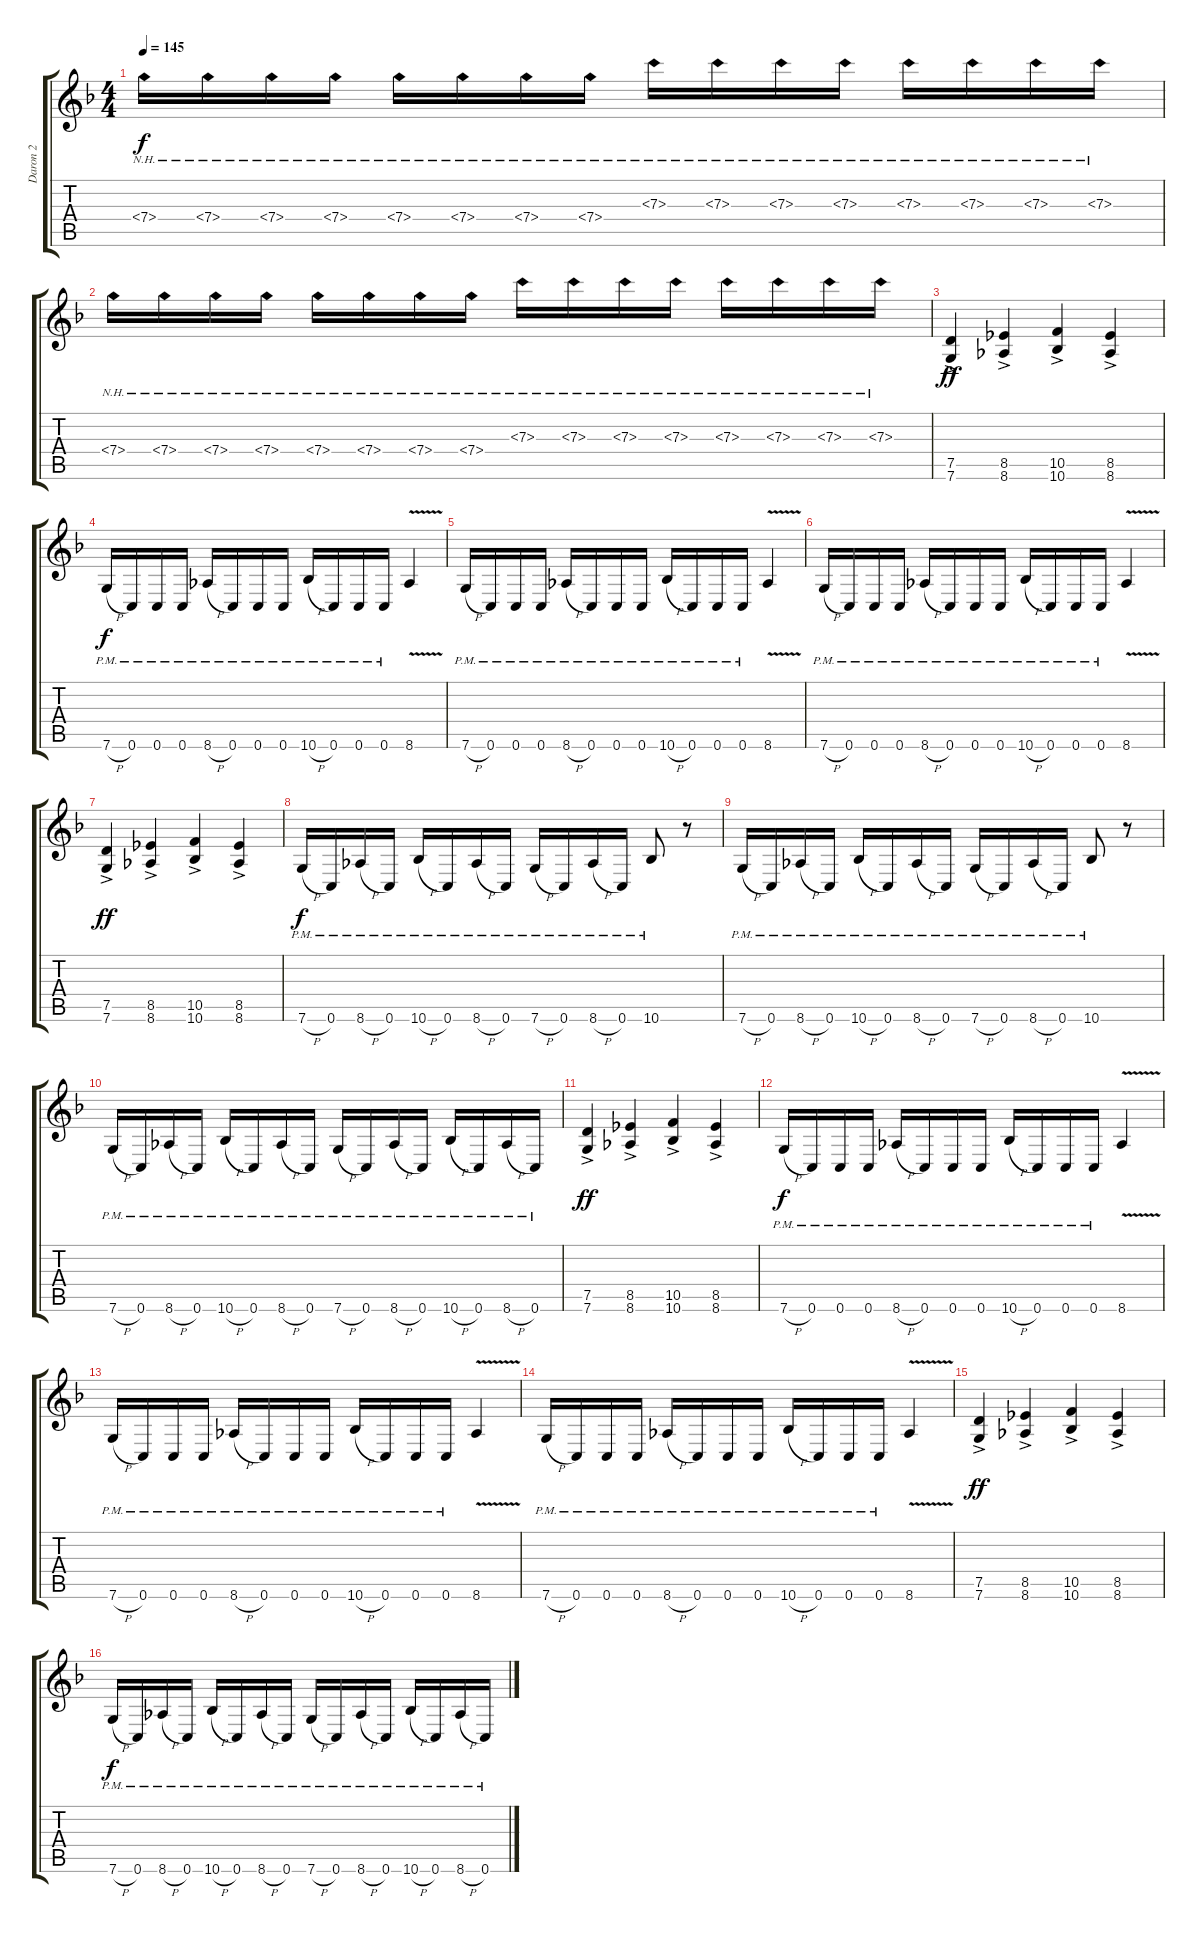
\track ("Daron 2" "Daron 2") {instrument overdrivenguitar}
\staff {score tabs}
\tuning (D4 A3 F3 C3 G2 C2) {hide}
\ts (4 4)
\tempo 145
\clef g2
\ks f
7.4{nh}.16{dy f} 7.4{nh}.16 7.4{nh}.16 7.4{nh}.16 7.4{nh}.16 7.4{nh}.16 7.4{nh}.16 7.4{nh}.16 7.3{nh}.16 7.3{nh}.16 7.3{nh}.16 7.3{nh}.16 7.3{nh}.16 7.3{nh}.16 7.3{nh}.16 7.3{nh}.16 |
7.4{nh}.16 7.4{nh}.16 7.4{nh}.16 7.4{nh}.16 7.4{nh}.16 7.4{nh}.16 7.4{nh}.16 7.4{nh}.16 7.3{nh}.16 7.3{nh}.16 7.3{nh}.16 7.3{nh}.16 7.3{nh}.16 7.3{nh}.16 7.3{nh}.16 7.3{nh}.16 |
(7.5{ac} 7.6{ac}).4{dy ff volume 16} (8.5{ac} 8.6{ac}).4 (10.5{ac} 10.6{ac}).4 (8.5{ac} 8.6{ac}).4 |
7.6{h pm}.16{dy f} 0.6{pm}.16 0.6{pm}.16 0.6{pm}.16 8.6{h pm}.16 0.6{pm}.16 0.6{pm}.16 0.6{pm}.16 10.6{h pm}.16 0.6{pm}.16 0.6{pm}.16 0.6{pm}.16 8.6{v}.4 |
7.6{h pm}.16 0.6{pm}.16 0.6{pm}.16 0.6{pm}.16 8.6{h pm}.16 0.6{pm}.16 0.6{pm}.16 0.6{pm}.16 10.6{h pm}.16 0.6{pm}.16 0.6{pm}.16 0.6{pm}.16 8.6{v}.4 |
7.6{h pm}.16 0.6{pm}.16 0.6{pm}.16 0.6{pm}.16 8.6{h pm}.16 0.6{pm}.16 0.6{pm}.16 0.6{pm}.16 10.6{h pm}.16 0.6{pm}.16 0.6{pm}.16 0.6{pm}.16 8.6{v}.4 |
(7.5{ac} 7.6{ac}).4{dy ff} (8.5{ac} 8.6{ac}).4 (10.5{ac} 10.6{ac}).4 (8.5{ac} 8.6{ac}).4 |
7.6{h pm}.16{dy f} 0.6{pm}.16 8.6{h pm}.16 0.6{pm}.16 10.6{h pm}.16 0.6{pm}.16 8.6{h pm}.16 0.6{pm}.16 7.6{h pm}.16 0.6{pm}.16 8.6{h pm}.16 0.6{pm}.16 10.6{pm}.8 r.8 |
7.6{h pm}.16 0.6{pm}.16 8.6{h pm}.16 0.6{pm}.16 10.6{h pm}.16 0.6{pm}.16 8.6{h pm}.16 0.6{pm}.16 7.6{h pm}.16 0.6{pm}.16 8.6{h pm}.16 0.6{pm}.16 10.6{pm}.8 r.8 |
7.6{h pm}.16 0.6{pm}.16 8.6{h pm}.16 0.6{pm}.16 10.6{h pm}.16 0.6{pm}.16 8.6{h pm}.16 0.6{pm}.16 7.6{h pm}.16 0.6{pm}.16 8.6{h pm}.16 0.6{pm}.16 10.6{h pm}.16 0.6{pm}.16 8.6{h pm}.16 0.6{pm}.16 |
(7.5{ac} 7.6{ac}).4{dy ff} (8.5{ac} 8.6{ac}).4 (10.5{ac} 10.6{ac}).4 (8.5{ac} 8.6{ac}).4 |
7.6{h pm}.16{dy f} 0.6{pm}.16 0.6{pm}.16 0.6{pm}.16 8.6{h pm}.16 0.6{pm}.16 0.6{pm}.16 0.6{pm}.16 10.6{h pm}.16 0.6{pm}.16 0.6{pm}.16 0.6{pm}.16 8.6{v}.4 |
7.6{h pm}.16 0.6{pm}.16 0.6{pm}.16 0.6{pm}.16 8.6{h pm}.16 0.6{pm}.16 0.6{pm}.16 0.6{pm}.16 10.6{h pm}.16 0.6{pm}.16 0.6{pm}.16 0.6{pm}.16 8.6{v}.4 |
7.6{h pm}.16 0.6{pm}.16 0.6{pm}.16 0.6{pm}.16 8.6{h pm}.16 0.6{pm}.16 0.6{pm}.16 0.6{pm}.16 10.6{h pm}.16 0.6{pm}.16 0.6{pm}.16 0.6{pm}.16 8.6{v}.4 |
(7.5{ac} 7.6{ac}).4{dy ff} (8.5{ac} 8.6{ac}).4 (10.5{ac} 10.6{ac}).4 (8.5{ac} 8.6{ac}).4 |
7.6{h pm}.16{dy f} 0.6{pm}.16 8.6{h pm}.16 0.6{pm}.16 10.6{h pm}.16 0.6{pm}.16 8.6{h pm}.16 0.6{pm}.16 7.6{h pm}.16 0.6{pm}.16 8.6{h pm}.16 0.6{pm}.16 10.6{h pm}.16 0.6{pm}.16 8.6{h pm}.16 0.6{pm}.16
